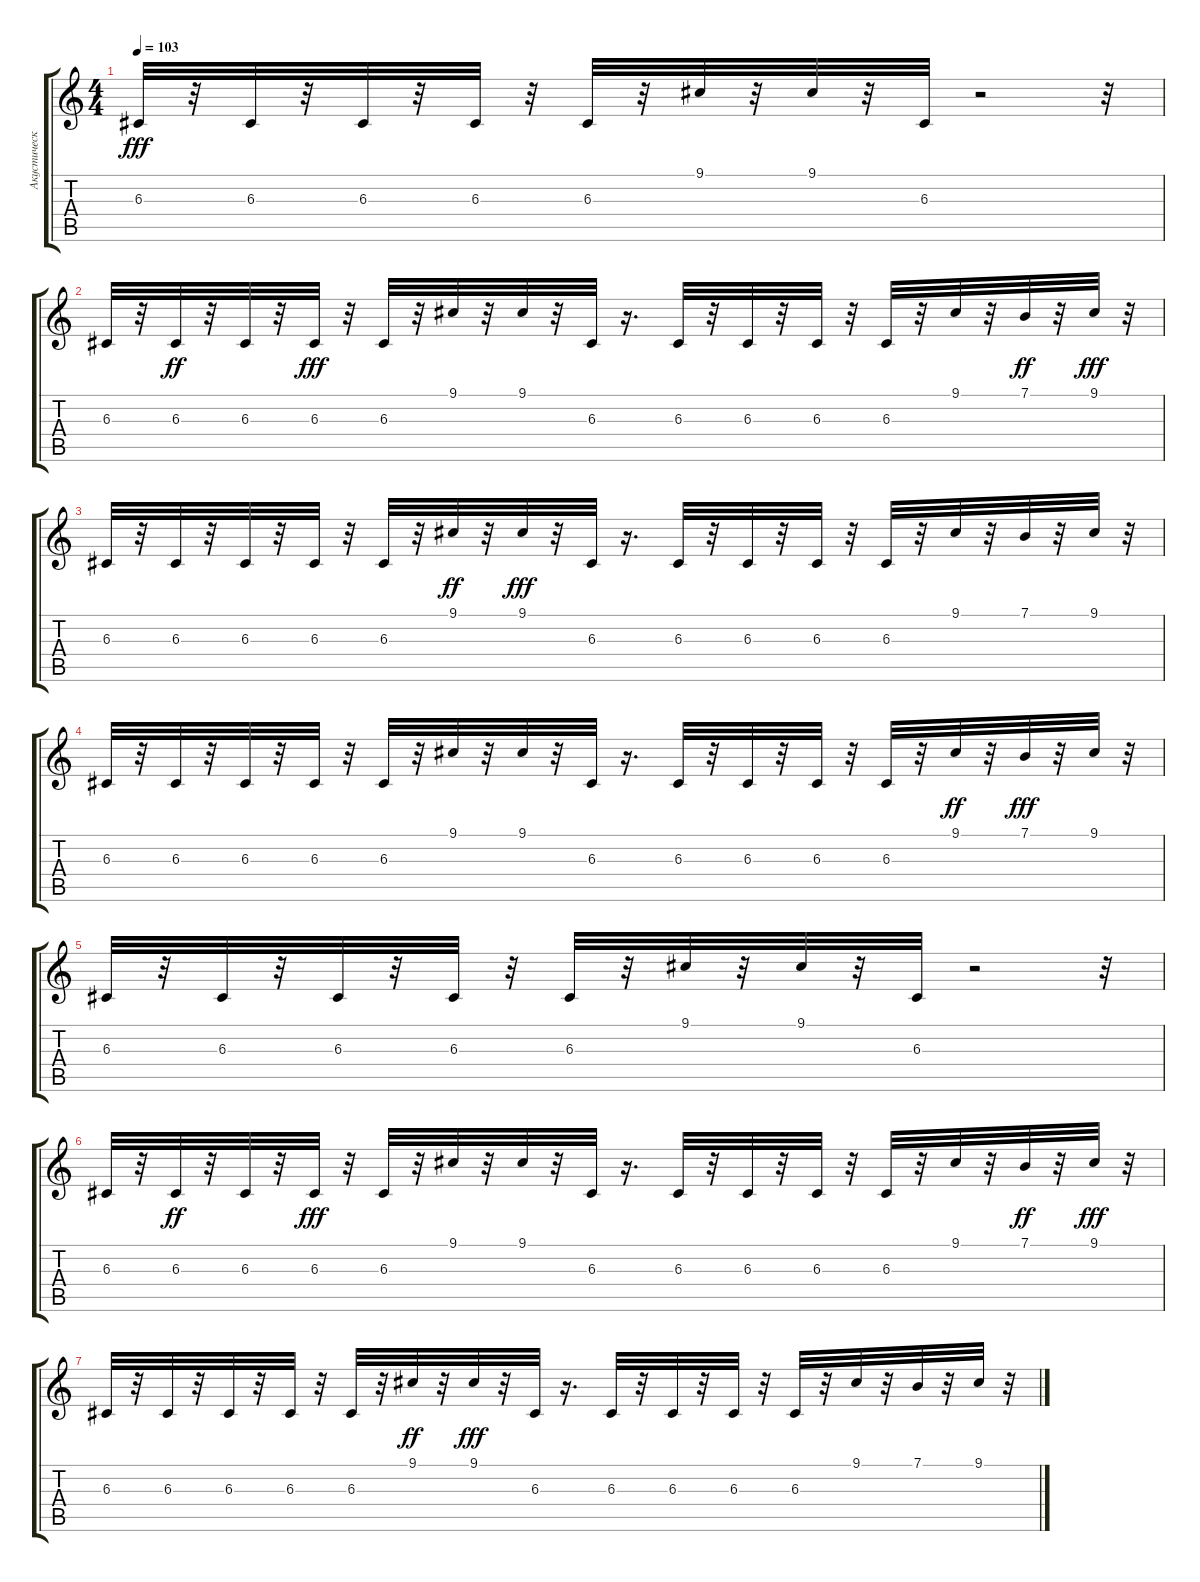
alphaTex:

\track ("Акустический Гранд Роял" "Акустическ") {instrument acousticgrandpiano}
\staff {score tabs}
\tuning (E4 B3 G3 D3 A2 E2) {hide}
\ts (4 4)
\tempo 103
\clef g2
\ks c
6.3.32{dy fff} r.32 6.3.32 r.32 6.3.32 r.32 6.3.32 r.32 6.3.32 r.32 9.1.32 r.32 9.1.32 r.32 6.3.32 r.2 r.32 |
6.3.32 r.32 6.3.32{dy ff} r.32 6.3.32 r.32 6.3.32{dy fff} r.32 6.3.32 r.32 9.1.32 r.32 9.1.32 r.32 6.3.32 r.16{d} 6.3.32 r.32 6.3.32 r.32 6.3.32 r.32 6.3.32 r.32 9.1.32 r.32 7.1.32{dy ff} r.32 9.1.32{dy fff} r.32 |
6.3.32 r.32 6.3.32 r.32 6.3.32 r.32 6.3.32 r.32 6.3.32 r.32 9.1.32{dy ff} r.32 9.1.32{dy fff} r.32 6.3.32 r.16{d} 6.3.32 r.32 6.3.32 r.32 6.3.32 r.32 6.3.32 r.32 9.1.32 r.32 7.1.32 r.32 9.1.32 r.32 |
6.3.32 r.32 6.3.32 r.32 6.3.32 r.32 6.3.32 r.32 6.3.32 r.32 9.1.32 r.32 9.1.32 r.32 6.3.32 r.16{d} 6.3.32 r.32 6.3.32 r.32 6.3.32 r.32 6.3.32 r.32 9.1.32{dy ff} r.32 7.1.32{dy fff} r.32 9.1.32 r.32 |
6.3.32 r.32 6.3.32 r.32 6.3.32 r.32 6.3.32 r.32 6.3.32 r.32 9.1.32 r.32 9.1.32 r.32 6.3.32 r.2 r.32 |
6.3.32 r.32 6.3.32{dy ff} r.32 6.3.32 r.32 6.3.32{dy fff} r.32 6.3.32 r.32 9.1.32 r.32 9.1.32 r.32 6.3.32 r.16{d} 6.3.32 r.32 6.3.32 r.32 6.3.32 r.32 6.3.32 r.32 9.1.32 r.32 7.1.32{dy ff} r.32 9.1.32{dy fff} r.32 |
6.3.32 r.32 6.3.32 r.32 6.3.32 r.32 6.3.32 r.32 6.3.32 r.32 9.1.32{dy ff} r.32 9.1.32{dy fff} r.32 6.3.32 r.16{d} 6.3.32 r.32 6.3.32 r.32 6.3.32 r.32 6.3.32 r.32 9.1.32 r.32 7.1.32 r.32 9.1.32 r.32
